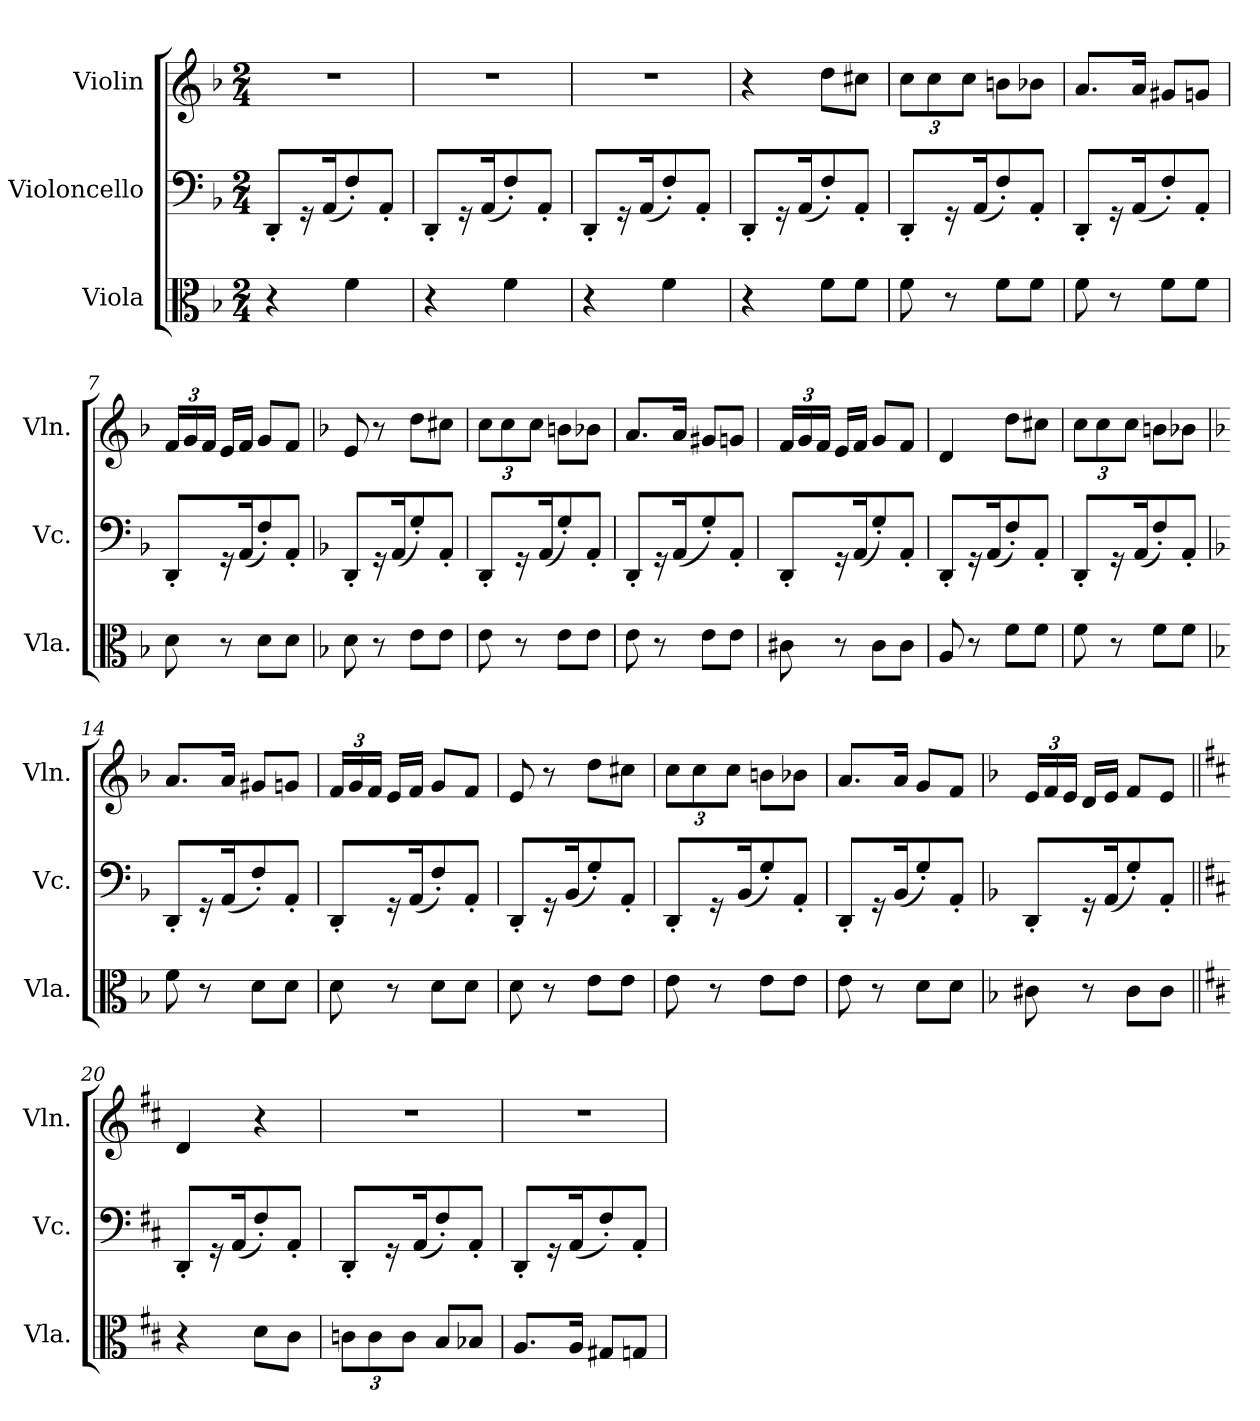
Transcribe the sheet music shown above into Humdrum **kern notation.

**kern	**kern	**kern
*part3	*part2	*part1
*staff3	*staff2	*staff1
*I"Viola	*I"Violoncello	*I"Violin
*I'Vla.	*I'Vc.	*I'Vln.
*clefC3	*clefF4	*clefG2
*k[b-]	*k[b-]	*k[b-]
*M2/4	*M2/4	*M2/4
=1	=1	=1
4r	8DD'/L	2r
.	16r	.
.	(<16AA/K	.
4f\	8F'/)	.
.	8AA'/J	.
=2	=2	=2
4r	8DD'/L	2r
.	16r	.
.	(<16AA/K	.
4f\	8F'/)	.
.	8AA'/J	.
=3	=3	=3
4r	8DD'/L	2r
.	16r	.
.	(<16AA/K	.
4f\	8F'/)	.
.	8AA'/J	.
=4	=4	=4
4r	8DD'/L	4r
.	16r	.
.	(<16AA/K	.
8f\L	8F'/)	8dd\L
8f\J	8AA'/J	8cc#X\J
=5	=5	=5
*	*	*Xbrackettup
8f\	8DD'/L	12cc\L
.	.	12cc\
8r	16r	.
.	.	12cc\J
.	(<16AA/K	.
8f\L	8F'/)	8bn\L
8f\J	8AA'/J	8b-X\J
=6	=6	=6
8f\	8DD'/L	8.a/L
8r	16r	.
.	(<16AA/K	16a/Jk
8f\L	8F'/)	8g#X/L
8f\J	8AA'/J	8gn/J
!!LO:LB:g=z
=7	=7	=7
8d\	8DD'/L	24f/LL
.	.	24g/
.	.	24f/JJ
8r	16r	16e/LL
.	(<16AA/K	16f/JJ
8d\L	8F'/)	8g/L
8d\J	8AA'/J	8f/J
=8	=8	=8
*k[b-]	*	*
8d\	8DD'/L	8e/
8r	16r	8r
.	(<16AA/K	.
8e\L	8G'/)	8dd\L
8e\J	8AA'/J	8cc#X\J
=9	=9	=9
8e\	8DD'/L	12cc\L
.	.	12cc\
8r	16r	.
.	.	12cc\J
.	(<16AA/K	.
8e\L	8G'/)	8bn\L
8e\J	8AA'/J	8b-X\J
=10	=10	=10
8e\	8DD'/L	8.a/L
8r	16r	.
.	(<16AA/K	16a/Jk
8e\L	8G'/)	8g#X/L
8e\J	8AA'/J	8gn/J
=11	=11	=11
8c#X\	8DD'/L	24f/LL
.	.	24g/
.	.	24f/JJ
8r	16r	16e/LL
.	(<16AA/K	16f/JJ
8c#\L	8G'/)	8g/L
8c#\J	8AA'/J	8f/J
=12	=12	=12
8A/	8DD'/L	4d/
8r	16r	.
.	(<16AA/K	.
8f\L	8F'/)	8dd\L
8f\J	8AA'/J	8cc#X\J
!!LO:LB:g=z
=13	=13	=13
8f\	8DD'/L	12cc\L
.	.	12cc\
8r	16r	.
.	.	12cc\J
.	(<16AA/K	.
8f\L	8F'/)	8bn\L
8f\J	8AA'/J	8b-X\J
=14	=14	=14
*k[b-]	*	*
8f\	8DD'/L	8.a/L
8r	16r	.
.	(<16AA/K	16a/Jk
8d\L	8F'/)	8g#X/L
8d\J	8AA'/J	8gn/J
=15	=15	=15
8d\	8DD'/L	24f/LL
.	.	24g/
.	.	24f/JJ
8r	16r	16e/LL
.	(<16AA/K	16f/JJ
8d\L	8F'/)	8g/L
8d\J	8AA'/J	8f/J
=16	=16	=16
8d\	8DD'/L	8e/
8r	16r	8r
.	(<16BB-/K	.
8e\L	8G'/)	8dd\L
8e\J	8AA'/J	8cc#X\J
=17	=17	=17
8e\	8DD'/L	12cc\L
.	.	12cc\
8r	16r	.
.	.	12cc\J
.	(<16BB-/K	.
8e\L	8G'/)	8bn\L
8e\J	8AA'/J	8b-X\J
=18	=18	=18
8e\	8DD'/L	8.a/L
8r	16r	.
.	(<16BB-/K	16a/Jk
8d\L	8G'/)	8g/L
8d\J	8AA'/J	8f/J
!!LO:PB:g=z
=19	=19	=19
*k[b-]	*	*
8c#X\	8DD'/L	24e/LL
.	.	24f/
.	.	24e/JJ
8r	16r	16d/LL
.	(<16AA/K	16e/JJ
8c#\L	8G'/)	8f/L
8c#\J	8AA'/J	8e/J
=20||	=20||	=20||
*k[f#c#]	*k[f#c#]	*k[f#c#]
4r	8DD'/L	4d/
.	16r	.
.	(<16AA/K	.
8d\L	8F#'/)	4r
8c#\J	8AA'/J	.
=21	=21	=21
*Xbrackettup	*	*
12cn\L	8DD'/L	2r
12c\	.	.
.	16r	.
12c\J	.	.
.	(<16AA/K	.
8B/L	8F#'/)	.
8B-X/J	8AA'/J	.
=22	=22	=22
8.A/L	8DD'/L	2r
.	16r	.
16A/Jk	(<16AA/K	.
8G#X/L	8F#'/)	.
8Gn/J	8AA'/J	.
=	=	=
*-	*-	*-
